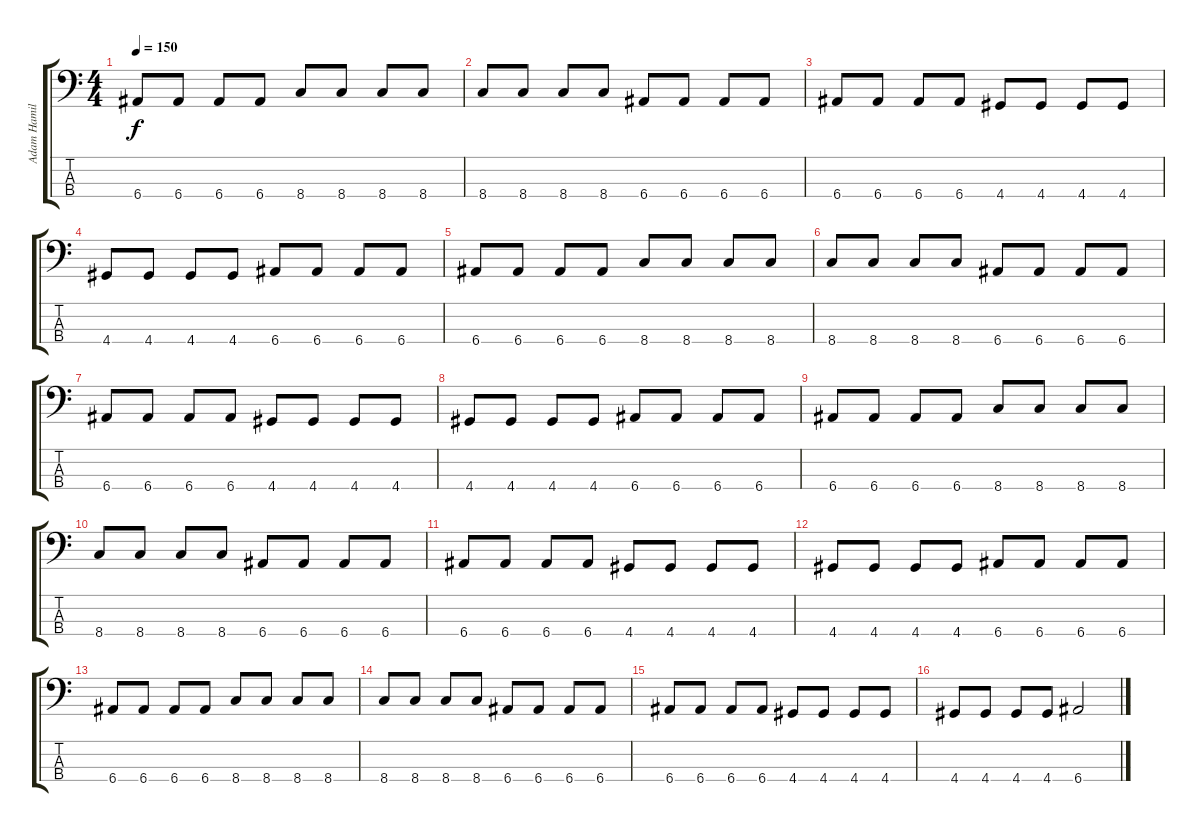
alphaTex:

\track ("Adam Hamilton-Bass" "Adam Hamil") {instrument electricbasspick}
\staff {score tabs}
\tuning (G2 D2 A1 E1) {hide}
\ts (4 4)
\tempo 150
\clef f4
\ks c
6.4.8{dy f} 6.4.8 6.4.8 6.4.8 8.4.8 8.4.8 8.4.8 8.4.8 |
8.4.8 8.4.8 8.4.8 8.4.8 6.4.8 6.4.8 6.4.8 6.4.8 |
6.4.8 6.4.8 6.4.8 6.4.8 4.4.8 4.4.8 4.4.8 4.4.8 |
4.4.8 4.4.8 4.4.8 4.4.8 6.4.8 6.4.8 6.4.8 6.4.8 |
6.4.8 6.4.8 6.4.8 6.4.8 8.4.8 8.4.8 8.4.8 8.4.8 |
8.4.8 8.4.8 8.4.8 8.4.8 6.4.8 6.4.8 6.4.8 6.4.8 |
6.4.8 6.4.8 6.4.8 6.4.8 4.4.8 4.4.8 4.4.8 4.4.8 |
4.4.8 4.4.8 4.4.8 4.4.8 6.4.8 6.4.8 6.4.8 6.4.8 |
6.4.8 6.4.8 6.4.8 6.4.8 8.4.8 8.4.8 8.4.8 8.4.8 |
8.4.8 8.4.8 8.4.8 8.4.8 6.4.8 6.4.8 6.4.8 6.4.8 |
6.4.8 6.4.8 6.4.8 6.4.8 4.4.8 4.4.8 4.4.8 4.4.8 |
4.4.8 4.4.8 4.4.8 4.4.8 6.4.8 6.4.8 6.4.8 6.4.8 |
6.4.8 6.4.8 6.4.8 6.4.8 8.4.8 8.4.8 8.4.8 8.4.8 |
8.4.8 8.4.8 8.4.8 8.4.8 6.4.8 6.4.8 6.4.8 6.4.8 |
6.4.8 6.4.8 6.4.8 6.4.8 4.4.8 4.4.8 4.4.8 4.4.8 |
4.4.8 4.4.8 4.4.8 4.4.8 6.4.2
